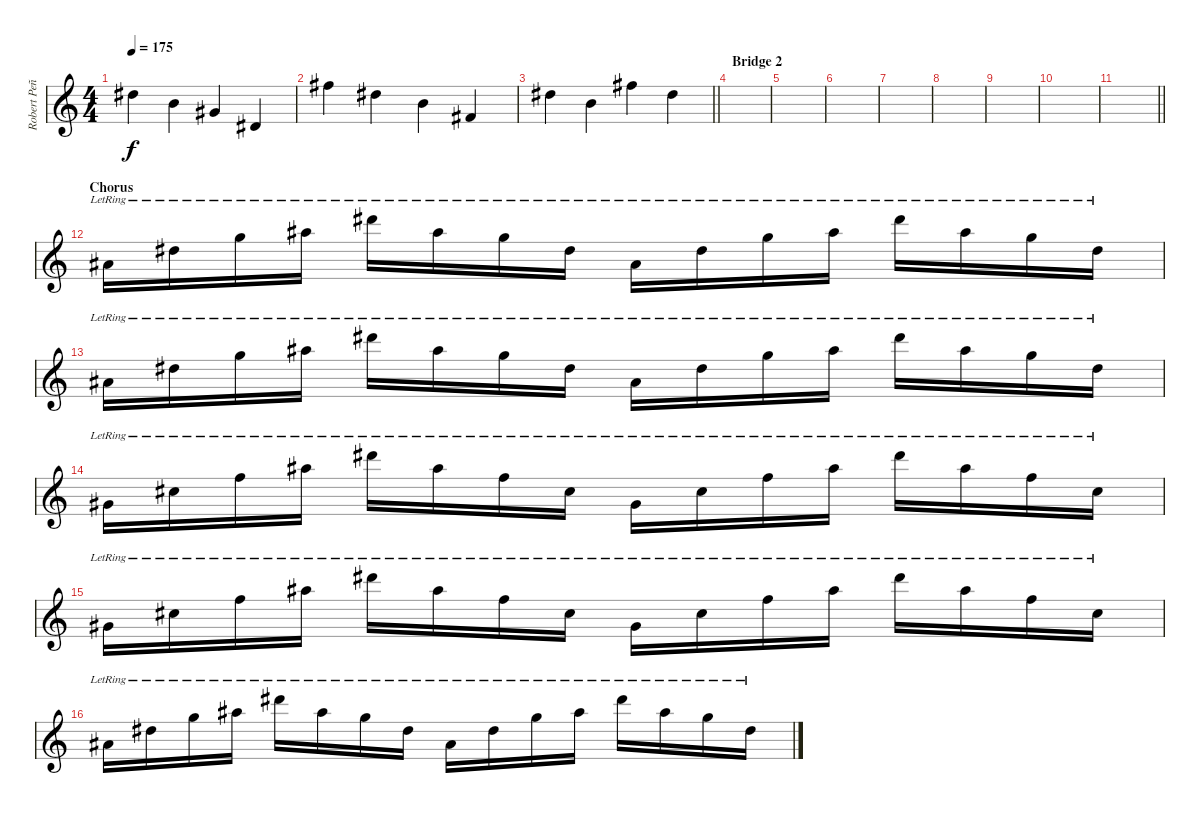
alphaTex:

\track ("Robert Peña de Kamus, Keyboard 2" "Robert Peñ") {instrument brightacousticpiano}
\staff {score}
\tuning (Eb4 Bb3 Gb3 Db3 Ab2 Eb2) {hide}
\ts (4 4)
\tempo 175
\clef g2
\ks c
12.1.4{dy f} 8.1.4 5.1.4 0.1.4 |
15.1.4 12.1.4 8.1.4 3.1.4 |
\barLineRight lightlight
12.1.4 8.1.4 15.1.4 12.1.4 |
\section ("" "Bridge 2")
|
|
|
|
|
|
|
\barLineRight lightlight
|
\section ("" "Chorus")
7.1{lr}.16{volume 9} 12.1{lr}.16 16.1{lr}.16 19.1{lr}.16 29.2{lr}.16 19.1{lr}.16 16.1{lr}.16 12.1{lr}.16 7.1{lr}.16 12.1{lr}.16 16.1{lr}.16 19.1{lr}.16 29.2{lr}.16 19.1{lr}.16 16.1{lr}.16 12.1{lr}.16 |
7.1{lr}.16 12.1{lr}.16 16.1{lr}.16 19.1{lr}.16 29.2{lr}.16 19.1{lr}.16 16.1{lr}.16 12.1{lr}.16 7.1{lr}.16 12.1{lr}.16 16.1{lr}.16 19.1{lr}.16 29.2{lr}.16 19.1{lr}.16 16.1{lr}.16 12.1{lr}.16 |
5.1{lr}.16 10.1{lr}.16 14.1{lr}.16 19.1{lr}.16 29.2{lr}.16 19.1{lr}.16 14.1{lr}.16 10.1{lr}.16 5.1{lr}.16 10.1{lr}.16 14.1{lr}.16 19.1{lr}.16 29.2{lr}.16 19.1{lr}.16 14.1{lr}.16 10.1{lr}.16 |
5.1{lr}.16 10.1{lr}.16 14.1{lr}.16 19.1{lr}.16 29.2{lr}.16 19.1{lr}.16 14.1{lr}.16 10.1{lr}.16 5.1{lr}.16 10.1{lr}.16 14.1{lr}.16 19.1{lr}.16 29.2{lr}.16 19.1{lr}.16 14.1{lr}.16 10.1{lr}.16 |
7.1{lr}.16 12.1{lr}.16 16.1{lr}.16 19.1{lr}.16 29.2{lr}.16 19.1{lr}.16 16.1{lr}.16 12.1{lr}.16 7.1{lr}.16 12.1{lr}.16 16.1{lr}.16 19.1{lr}.16 29.2{lr}.16 19.1{lr}.16 16.1{lr}.16 12.1{lr}.16
